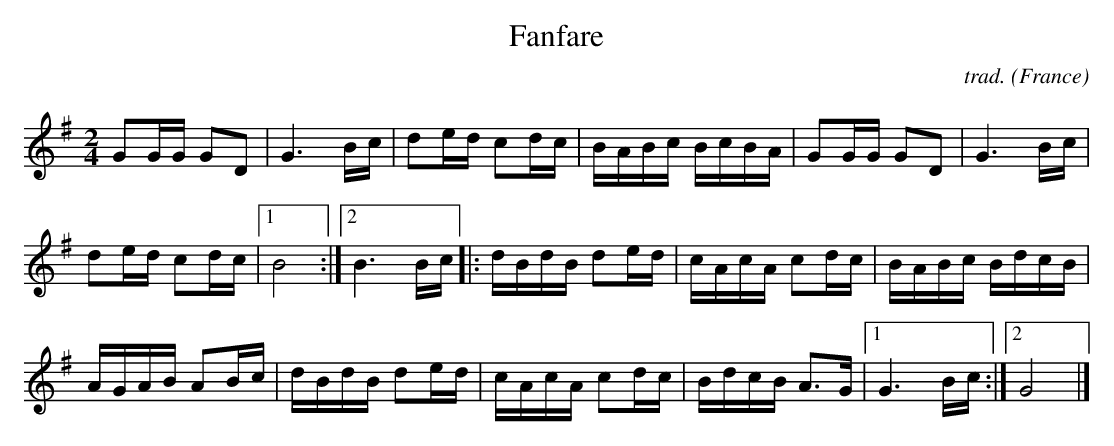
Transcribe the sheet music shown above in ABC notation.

X:1
T:Fanfare
C:trad.
O:France
M:2/4
L:1/16
K:G major
G2GG G2D2 | G6 Bc | d2ed c2dc |  BABc BcBA | G2GG G2D2 | G6 Bc |
d2ed c2dc | [1 B8 :| [2 B6 Bc |: dBdB d2ed | cAcA c2dc | BABc BdcB |
AGAB A2Bc | dBdB d2ed | cAcA c2dc | BdcB A3G | [1 G6 Bc :| [2 G8 |]
